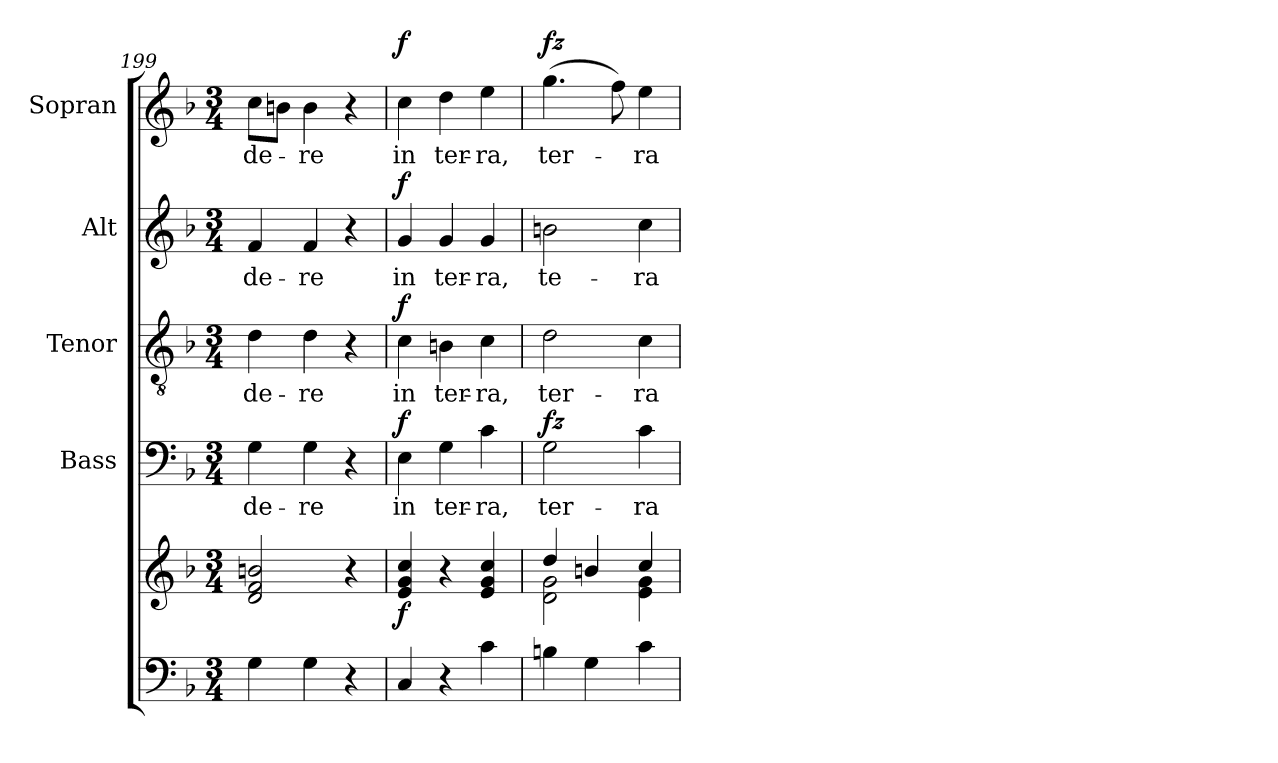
**kern	**kern	**dynam	**kern	**text	**dynam	**kern	**text	**dynam	**kern	**text	**dynam	**kern	**text	**dynam
*part5	*part5	*part5	*part4	*part4	*part4	*part3	*part3	*part3	*part2	*part2	*part2	*part1	*part1	*part1
*staff6	*staff5	*staff5/6	*staff4	*staff4	*staff4	*staff3	*staff3	*staff3	*staff2	*staff2	*staff2	*staff1	*staff1	*staff1
*	*	*	*I"Bass	*	*	*I"Tenor	*	*	*I"Alt	*	*	*I"Sopran	*	*
*	*	*	*I'B.	*	*	*I'T.	*	*	*I'A.	*	*	*I'S.	*	*
*clefF4	*clefG2	*	*clefF4	*	*	*clefGv2	*	*	*clefG2	*	*	*clefG2	*	*
*k[b-]	*k[b-]	*	*k[b-]	*	*	*k[b-]	*	*	*k[b-]	*	*	*k[b-]	*	*
*F:	*F:	*	*F:	*	*	*F:	*	*	*F:	*	*	*F:	*	*
*M3/4	*M3/4	*	*M3/4	*	*	*M3/4	*	*	*M3/4	*	*	*M3/4	*	*
=199	=199	=199	=199	=199	=199	=199	=199	=199	=199	=199	=199	=199	=199	=199
!	!	!	!	!LO:LY:b	!	!	!LO:LY:b	!	!	!LO:LY:b	!	!	!LO:LY:b	!
4G\	2d/ 2f/ 2bn/	.	4G\	-de-	.	4d\	-de-	.	4f/	-de-	.	8cc\L	-de-	.
.	.	.	.	.	.	.	.	.	.	.	.	8bn\J	.	.
!	!	!	!	!LO:LY:b	!	!	!LO:LY:b	!	!	!LO:LY:b	!	!	!LO:LY:b	!
4G\	.	.	4G\	-re	.	4d\	-re	.	4f/	-re	.	4b\	-re	.
4r	4r	.	4r	.	.	4r	.	.	4r	.	.	4r	.	.
=200	=200	=200	=200	=200	=200	=200	=200	=200	=200	=200	=200	=200	=200	=200
!	!	!LO:DY:b	!	!LO:LY:b	!LO:DY:a	!	!LO:LY:b	!LO:DY:a	!	!LO:LY:b	!LO:DY:a	!	!LO:LY:b	!LO:DY:a
4C/	4e/ 4g/ 4cc/	f	4E\	in	f	4c\	in	f	4g/	in	f	4cc\	in	f
!	!	!	!	!LO:LY:b	!	!	!LO:LY:b	!	!	!LO:LY:b	!	!	!LO:LY:b	!
4r	4r	.	4G\	ter-	.	4Bn\	ter-	.	4g/	ter-	.	4dd\	ter-	.
!	!	!	!	!LO:LY:b	!	!	!LO:LY:b	!	!	!LO:LY:b	!	!	!LO:LY:b	!
4c\	4e/ 4g/ 4cc/	.	4c\	-ra,	.	4c\	-ra,	.	4g/	-ra,	.	4ee\	-ra,	.
!!LO:LB:g=z
=201	=201	=201	=201	=201	=201	=201	=201	=201	=201	=201	=201	=201	=201	=201
*	*^	*	*	*	*	*	*	*	*	*	*	*	*	*
!	!	!	!	!	!LO:LY:b	!LO:DY:a	!	!LO:LY:b	!	!	!LO:LY:b	!	!	!LO:LY:b	!LO:DY:a
4Bn\	4dd/	2d\ 2g\	.	2G\	ter-	fz	2d\	ter-	.	2bn\	te-	.	(>4.gg\	ter-	fz
4G\	4bn/	.	.	.	.	.	.	.	.	.	.	.	.	.	.
.	.	.	.	.	.	.	.	.	.	.	.	.	8ff\)	.	.
!	!	!	!	!	!LO:LY:b	!	!	!LO:LY:b	!	!	!LO:LY:b	!	!	!LO:LY:b	!
4c\	4cc/	4e\ 4g\	.	4c\	-ra	.	4c\	-ra	.	4cc\	-ra	.	4ee\	-ra	.
*	*v	*v	*	*	*	*	*	*	*	*	*	*	*	*	*
=	=	=	=	=	=	=	=	=	=	=	=	=	=	=
*-	*-	*-	*-	*-	*-	*-	*-	*-	*-	*-	*-	*-	*-	*-
